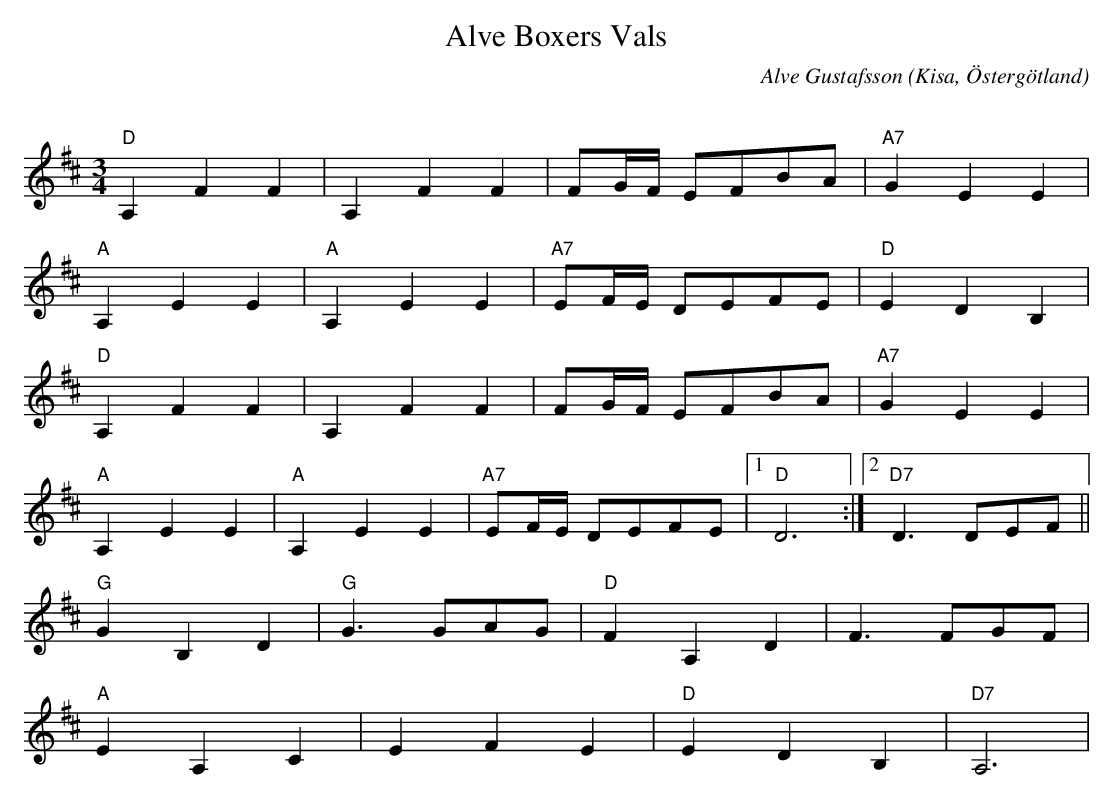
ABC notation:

X:1
T:Alve Boxers Vals
C:Alve Gustafsson
O:Kisa, Östergötland
Q:140
M:3/4
L:1/8
K:D
"D"A,2F2F2|A,2F2F2|FG/F/ EFBA |"A7" G2E2E2|
"A" A,2E2E2 |"A" A,2E2E2|"A7" EF/E/ DEFE |"D" E2D2B,2 |
"D"A,2F2F2|A,2F2F2|FG/F/ EFBA |"A7" G2E2E2|
"A" A,2E2E2 |"A" A,2E2E2|"A7" EF/E/ DEFE |1"D" D6 :|2 "D7" D3 DEF ||
"G" G2B,2D2 |"G" G3 GAG | "D" F2A,2D2 | F3 FGF |
"A" E2A,2 C2 |E2F2E2 |"D" E2D2B,2 |"D7" A,6 |
